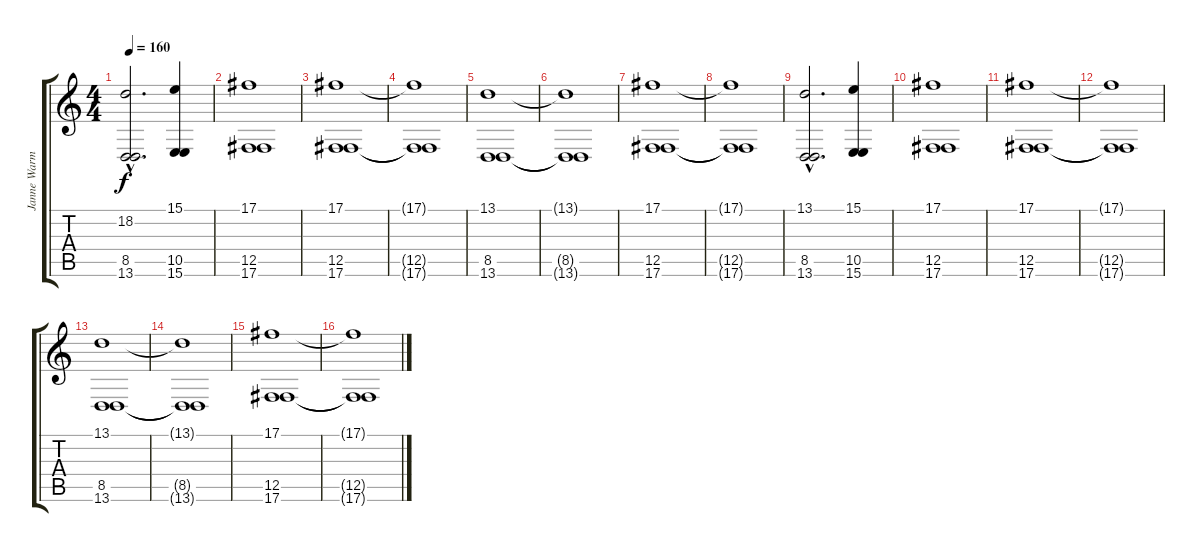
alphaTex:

\track ("Janne Warman" "Janne Warm") {instrument stringensemble1}
\staff {score tabs}
\tuning (Db4 Ab3 E3 B2 Gb2 Db2) {hide}
\ts (4 4)
\tempo 160
\clef g2
\ks c
(18.2{hac} 8.5{hac} 13.6{hac}).2{d dy f} (15.1 10.5 15.6).4 |
(17.1 12.5 17.6).1 |
(17.1 12.5 17.6).1 |
(17.1{t} 12.5{t} 17.6{t}).1 |
(13.1 8.5 13.6).1 |
(13.1{t} 8.5{t} 13.6{t}).1 |
(17.1 12.5 17.6).1 |
(17.1{t} 12.5{t} 17.6{t}).1 |
(13.1{hac} 8.5{hac} 13.6{hac}).2{d} (15.1 10.5 15.6).4 |
(17.1 12.5 17.6).1 |
(17.1 12.5 17.6).1 |
(17.1{t} 12.5{t} 17.6{t}).1 |
(13.1 8.5 13.6).1 |
(13.1{t} 8.5{t} 13.6{t}).1 |
(17.1 12.5 17.6).1 |
(17.1{t} 12.5{t} 17.6{t}).1
